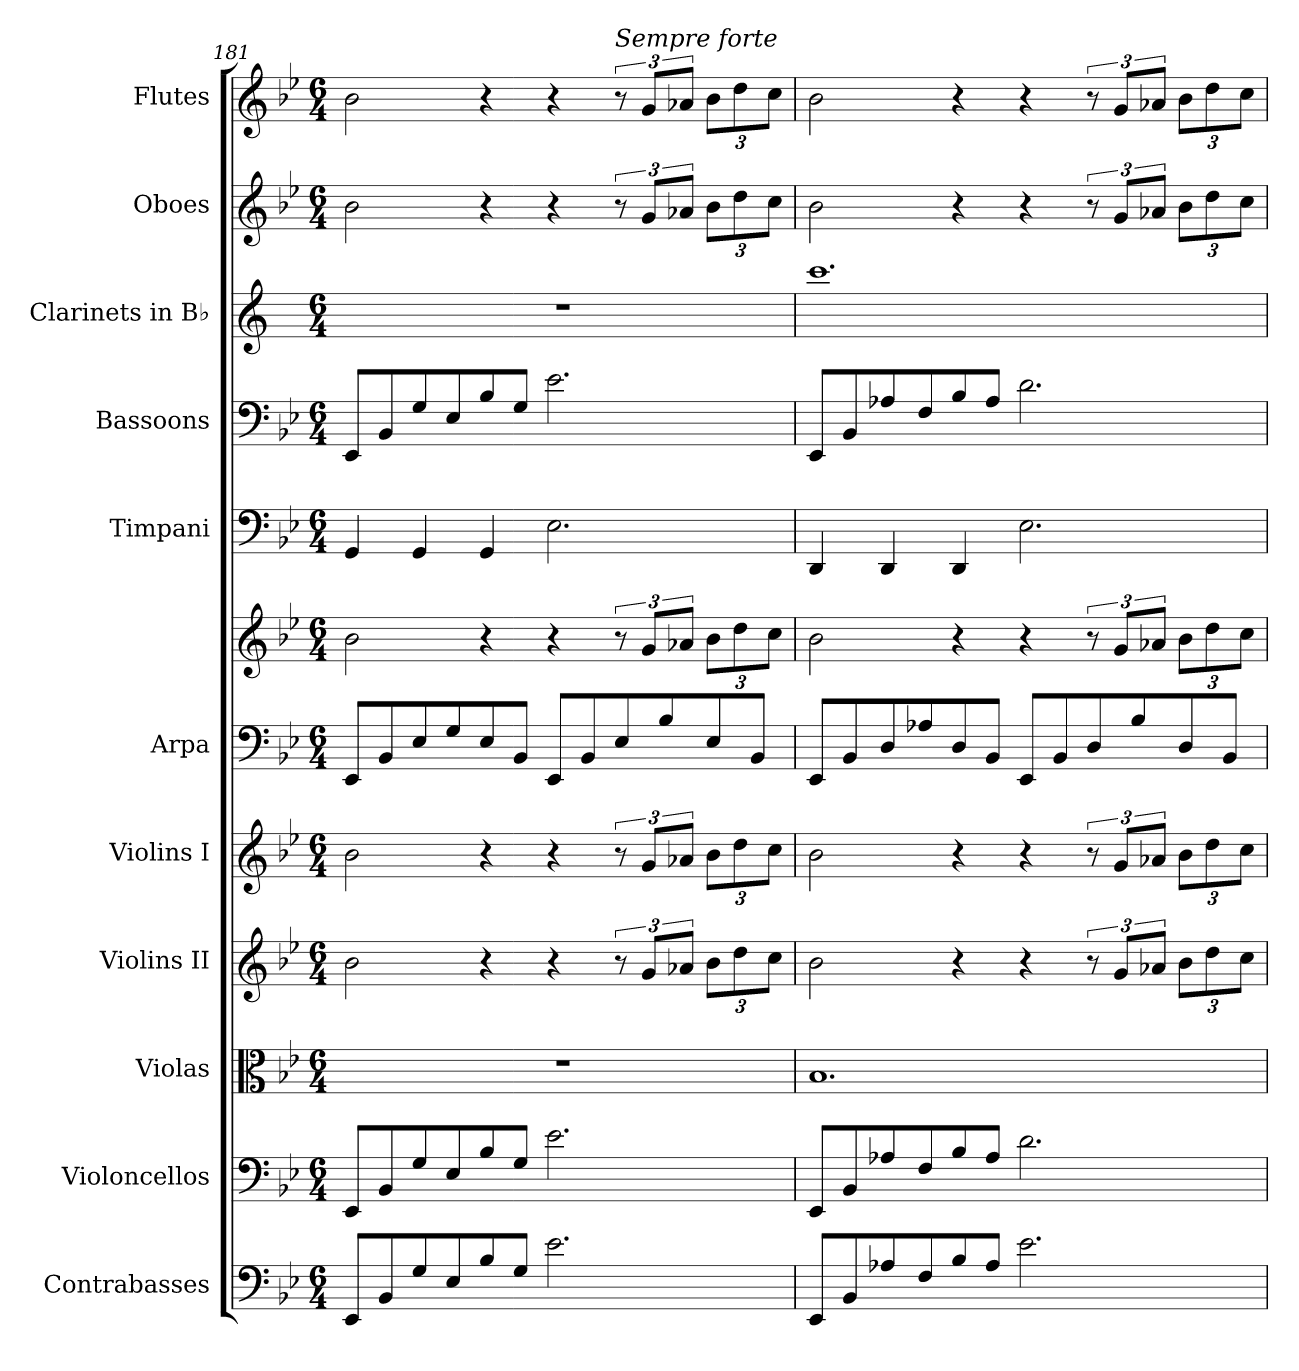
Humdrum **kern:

**kern	**kern	**kern	**kern	**kern	**kern	**kern	**kern	**kern	**kern	**kern	**kern
*part11	*part10	*part9	*part8	*part7	*part6	*part6	*part5	*part4	*part3	*part2	*part1
*staff12	*staff11	*staff10	*staff9	*staff8	*staff7	*staff6	*staff5	*staff4	*staff3	*staff2	*staff1
*I"Contrabasses	*I"Violoncellos	*I"Violas	*I"Violins II	*I"Violins I	*I"Arpa	*	*I"Timpani	*I"Bassoons	*I"Clarinets in B♭	*I"Oboes	*I"Flutes
*I'Cb.	*I'Vc.	*I'Vla.	*I'Vln. II	*I'Vln. I	*I'Arp.	*	*I'Timp.	*I'Bsn.	*	*I'Ob.	*I'Fl.
*clefF4	*clefF4	*clefC3	*clefG2	*clefG2	*clefF4	*clefG2	*clefF4	*clefF4	*clefG2	*clefG2	*clefG2
*ITrd7c12	*	*	*	*	*	*	*	*	*ITrd1c2	*	*
*k[b-e-]	*k[b-e-]	*k[b-e-]	*k[b-e-]	*k[b-e-]	*k[b-e-]	*k[b-e-]	*k[b-e-]	*k[b-e-]	*k[b-e-]	*k[b-e-]	*k[b-e-]
*M6/4	*M6/4	*M6/4	*M6/4	*M6/4	*M6/4	*M6/4	*M6/4	*M6/4	*M6/4	*M6/4	*M6/4
=181	=181	=181	=181	=181	=181	=181	=181	=181	=181	=181	=181
8EEE-/L	8EE-/L	1.r	2b-\	2b-\	8EE-/L	2b-\	4GG/	8EE-/L	1.r	2b-\	2b-\
8BBB-/	8BB-/	.	.	.	8BB-/	.	.	8BB-/	.	.	.
8GG/	8G/	.	.	.	8E-/	.	4GG/	8G/	.	.	.
8EE-/	8E-/	.	.	.	8G/	.	.	8E-/	.	.	.
8BB-/	8B-/	.	4r	4r	8E-/	4r	4GG/	8B-/	.	4r	4r
8GG/J	8G/J	.	.	.	8BB-/J	.	.	8G/J	.	.	.
2.E-\	2.e-\	.	4r	4r	8EE-/L	4r	2.E-\	2.e-\	.	4r	4r
.	.	.	.	.	8BB-/	.	.	.	.	.	.
!	!	!	!	!	!	!	!	!	!	!	!LO:TX:a:i:t=Sempre forte
.	.	.	12r	12r	8E-/	12r	.	.	.	12r	12r
.	.	.	12g/L	12g/L	.	12g/L	.	.	.	12g/L	12g/L
.	.	.	.	.	8B-/	.	.	.	.	.	.
.	.	.	12a-X/J	12a-X/J	.	12a-X/J	.	.	.	12a-X/J	12a-X/J
*	*	*	*Xbrackettup	*Xbrackettup	*	*Xbrackettup	*	*	*	*Xbrackettup	*Xbrackettup
.	.	.	12b-\L	12b-\L	8E-/	12b-\L	.	.	.	12b-\L	12b-\L
.	.	.	12dd\	12dd\	.	12dd\	.	.	.	12dd\	12dd\
.	.	.	.	.	8BB-/J	.	.	.	.	.	.
.	.	.	12cc\J	12cc\J	.	12cc\J	.	.	.	12cc\J	12cc\J
!!LO:PB:g=z
=182	=182	=182	=182	=182	=182	=182	=182	=182	=182	=182	=182
8EEE-/L	8EE-/L	1.B-	2b-\	2b-\	8EE-/L	2b-\	4DD/	8EE-/L	1.bb-	2b-\	2b-\
8BBB-/	8BB-/	.	.	.	8BB-/	.	.	8BB-/	.	.	.
8AA-X/	8A-X/	.	.	.	8D/	.	4DD/	8A-X/	.	.	.
8FF/	8F/	.	.	.	8A-X/	.	.	8F/	.	.	.
8BB-/	8B-/	.	4r	4r	8D/	4r	4DD/	8B-/	.	4r	4r
8AA-/J	8A-/J	.	.	.	8BB-/J	.	.	8A-/J	.	.	.
2.E-\	2.d\	.	4r	4r	8EE-/L	4r	2.E-\	2.d\	.	4r	4r
.	.	.	.	.	8BB-/	.	.	.	.	.	.
*	*	*	*brackettup	*brackettup	*	*brackettup	*	*	*	*brackettup	*brackettup
.	.	.	12r	12r	8D/	12r	.	.	.	12r	12r
.	.	.	12g/L	12g/L	.	12g/L	.	.	.	12g/L	12g/L
.	.	.	.	.	8B-/	.	.	.	.	.	.
.	.	.	12a-X/J	12a-X/J	.	12a-X/J	.	.	.	12a-X/J	12a-X/J
*	*	*	*Xbrackettup	*Xbrackettup	*	*Xbrackettup	*	*	*	*Xbrackettup	*Xbrackettup
.	.	.	12b-\L	12b-\L	8D/	12b-\L	.	.	.	12b-\L	12b-\L
.	.	.	12dd\	12dd\	.	12dd\	.	.	.	12dd\	12dd\
.	.	.	.	.	8BB-/J	.	.	.	.	.	.
.	.	.	12cc\J	12cc\J	.	12cc\J	.	.	.	12cc\J	12cc\J
=	=	=	=	=	=	=	=	=	=	=	=
*-	*-	*-	*-	*-	*-	*-	*-	*-	*-	*-	*-
